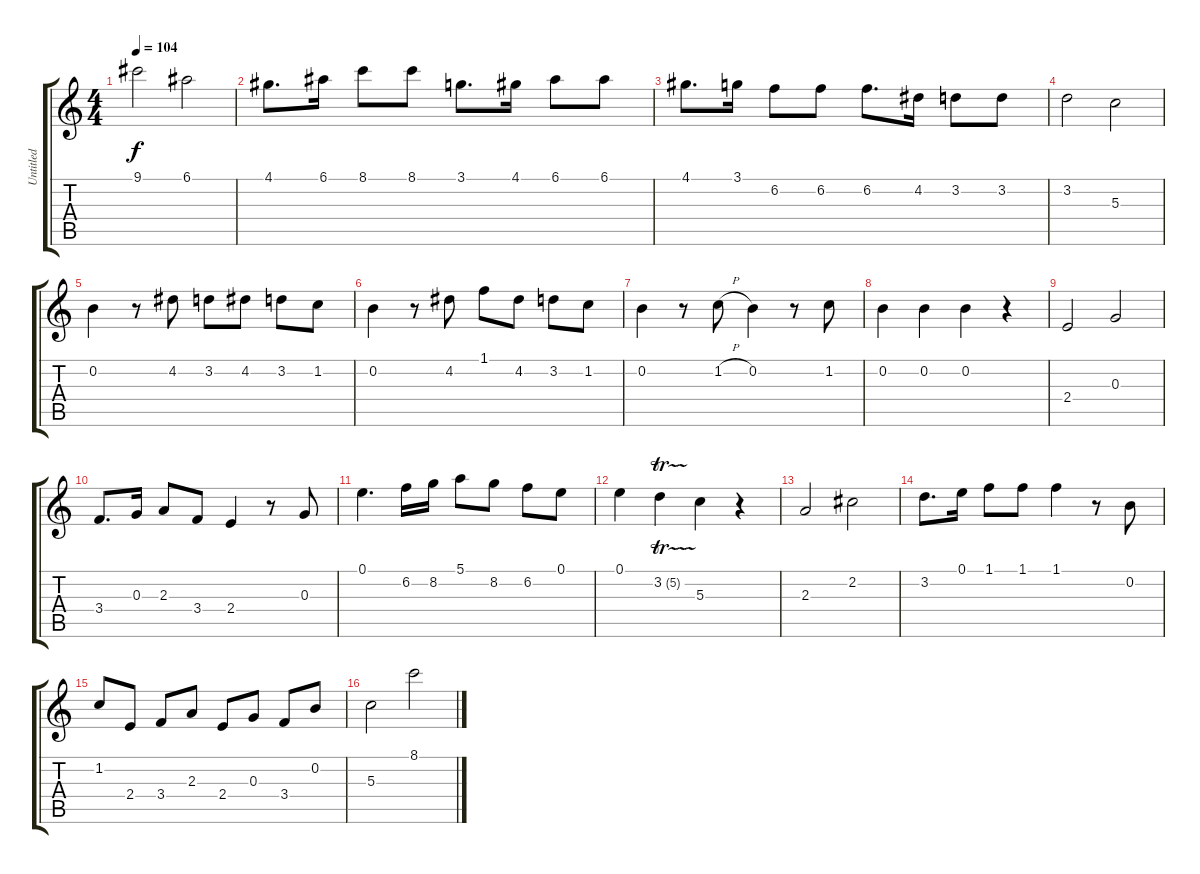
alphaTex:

\track ("Untitled" "Untitled") {instrument acousticguitarnylon}
\staff {score tabs}
\tuning (E4 B3 G3 D3 A2 E2) {hide}
\ts (4 4)
\tempo 104
\clef g2
\ks c
9.1.2{dy f} 6.1.2 |
4.1.8{d} 6.1.16 8.1.8 8.1.8 3.1.8{d} 4.1.16 6.1.8 6.1.8 |
4.1.8{d} 3.1.16 6.2.8 6.2.8 6.2.8{d} 4.2.16 3.2.8 3.2.8 |
3.2.2 5.3.2 |
0.2.4 r.8 4.2.8 3.2.8 4.2.8 3.2.8 1.2.8 |
0.2.4 r.8 4.2.8 1.1.8 4.2.8 3.2.8 1.2.8 |
0.2.4 r.8 1.2{h}.8 0.2.4 r.8 1.2.8 |
0.2.4 0.2.4 0.2.4 r.4 |
2.4.2 0.3.2 |
3.4.8{d} 0.3.16 2.3.8 3.4.8 2.4.4 r.8 0.3.8 |
0.1.4{d} 6.2.16 8.2.16 5.1.8 8.2.8 6.2.8 0.1.8 |
0.1.4 3.2{tr (5 32)}.4 5.3.4 r.4 |
2.3.2 2.2.2 |
3.2.8{d} 0.1.16 1.1.8 1.1.8 1.1.4 r.8 0.2.8 |
1.2.8 2.4.8 3.4.8 2.3.8 2.4.8 0.3.8 3.4.8 0.2.8 |
5.3.2 8.1.2
